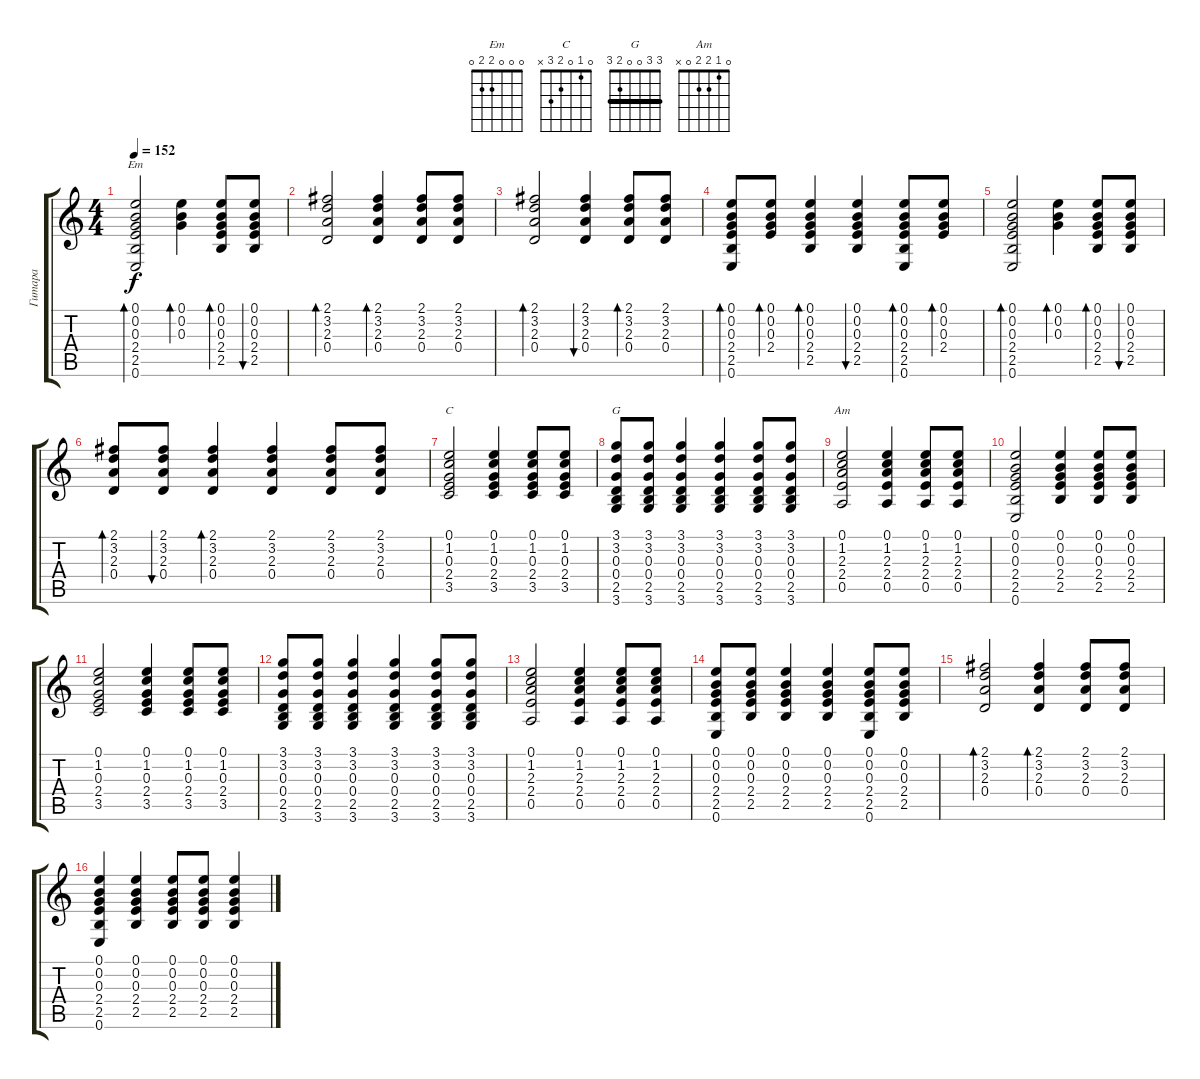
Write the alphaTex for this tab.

\track ("Гитара" "Гитара") {instrument acousticguitarsteel}
\staff {score tabs}
\tuning (E4 B3 G3 D3 A2 E2) {hide}
\chord ("Em" 0 0 0 2 2 0)
\chord ("C" 0 1 0 2 3 x)
\chord ("G" 3 3 0 0 2 3) {barre 3}
\chord ("Am" 0 1 2 2 0 x)
\ts (4 4)
\tempo 152
\clef g2
\ks c
(0.1 0.2 0.3 2.4 2.5 0.6).2{bd 30 ch "Em" dy f} (0.1 0.2 0.3).4{bd 30} (0.1 0.2 0.3 2.4 2.5).8{bd 60} (0.1 0.2 0.3 2.4 2.5).8{bu 60} |
(2.1 3.2 2.3 0.4).2{bd 30} (2.1 3.2 2.3 0.4).4{bd 30} (2.1 3.2 2.3 0.4).8 (2.1 3.2 2.3 0.4).8 |
(2.1 3.2 2.3 0.4).2{bd 30} (2.1 3.2 2.3 0.4).4{bu 30} (2.1 3.2 2.3 0.4).8{bd 30} (2.1 3.2 2.3 0.4).8 |
(0.1 0.2 0.3 2.4 2.5 0.6).8{bd 30} (0.1 0.2 0.3 2.4).8{bd 30} (0.1 0.2 0.3 2.4 2.5).4{bd 60} (0.1 0.2 0.3 2.4 2.5).4{bu 60} (0.1 0.2 0.3 2.4 2.5 0.6).8{bd 30} (0.1 0.2 0.3 2.4).8{bd 30} |
(0.1 0.2 0.3 2.4 2.5 0.6).2{bd 30} (0.1 0.2 0.3).4{bd 30} (0.1 0.2 0.3 2.4 2.5).8{bd 60} (0.1 0.2 0.3 2.4 2.5).8{bu 60} |
(2.1 3.2 2.3 0.4).8{bd 30} (2.1 3.2 2.3 0.4).8{bu 30} (2.1 3.2 2.3 0.4).4{bd 30} (2.1 3.2 2.3 0.4).4 (2.1 3.2 2.3 0.4).8 (2.1 3.2 2.3 0.4).8 |
(0.1 1.2 0.3 2.4 3.5).2{ch "C"} (0.1 1.2 0.3 2.4 3.5).4 (0.1 1.2 0.3 2.4 3.5).8 (0.1 1.2 0.3 2.4 3.5).8 |
(3.1 3.2 0.3 0.4 2.5 3.6).8{ch "G"} (3.1 3.2 0.3 0.4 2.5 3.6).8 (3.1 3.2 0.3 0.4 2.5 3.6).4 (3.1 3.2 0.3 0.4 2.5 3.6).4 (3.1 3.2 0.3 0.4 2.5 3.6).8 (3.1 3.2 0.3 0.4 2.5 3.6).8 |
(0.1 1.2 2.3 2.4 0.5).2{ch "Am"} (0.1 1.2 2.3 2.4 0.5).4 (0.1 1.2 2.3 2.4 0.5).8 (0.1 1.2 2.3 2.4 0.5).8 |
(0.1 0.2 0.3 2.4 2.5 0.6).2 (0.1 0.2 0.3 2.4 2.5).4 (0.1 0.2 0.3 2.4 2.5).8 (0.1 0.2 0.3 2.4 2.5).8 |
(0.1 1.2 0.3 2.4 3.5).2 (0.1 1.2 0.3 2.4 3.5).4 (0.1 1.2 0.3 2.4 3.5).8 (0.1 1.2 0.3 2.4 3.5).8 |
(3.1 3.2 0.3 0.4 2.5 3.6).8 (3.1 3.2 0.3 0.4 2.5 3.6).8 (3.1 3.2 0.3 0.4 2.5 3.6).4 (3.1 3.2 0.3 0.4 2.5 3.6).4 (3.1 3.2 0.3 0.4 2.5 3.6).8 (3.1 3.2 0.3 0.4 2.5 3.6).8 |
(0.1 1.2 2.3 2.4 0.5).2 (0.1 1.2 2.3 2.4 0.5).4 (0.1 1.2 2.3 2.4 0.5).8 (0.1 1.2 2.3 2.4 0.5).8 |
(0.1 0.2 0.3 2.4 2.5 0.6).8 (0.1 0.2 0.3 2.4 2.5).8 (0.1 0.2 0.3 2.4 2.5).4 (0.1 0.2 0.3 2.4 2.5).4 (0.1 0.2 0.3 2.4 2.5 0.6).8 (0.1 0.2 0.3 2.4 2.5).8 |
(2.1 3.2 2.3 0.4).2{bd 30} (2.1 3.2 2.3 0.4).4{bd 30} (2.1 3.2 2.3 0.4).8 (2.1 3.2 2.3 0.4).8 |
(0.1 0.2 0.3 2.4 2.5 0.6).4 (0.1 0.2 0.3 2.4 2.5).4 (0.1 0.2 0.3 2.4 2.5).8 (0.1 0.2 0.3 2.4 2.5).8 (0.1 0.2 0.3 2.4 2.5).4
